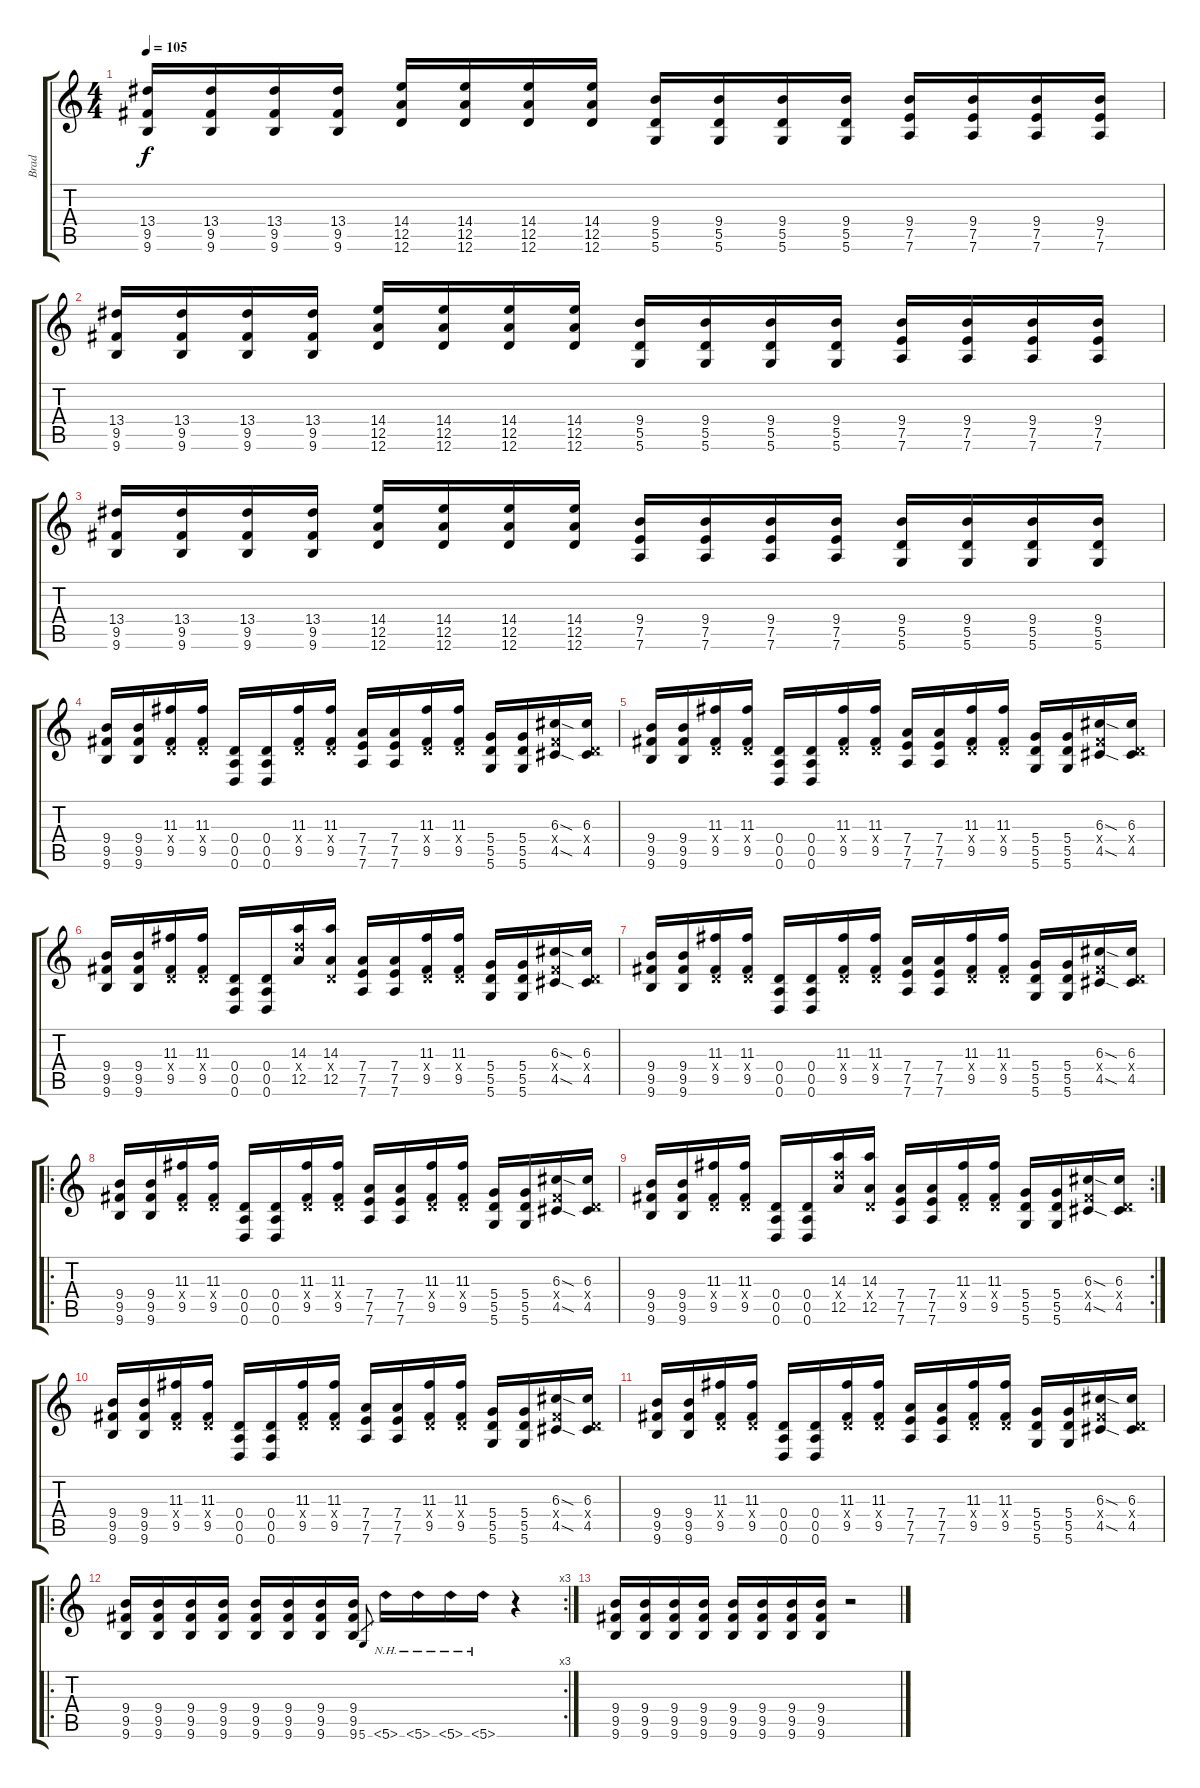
\track ("Brad" "Brad") {instrument distortionguitar}
\staff {score tabs}
\tuning (E4 B3 G3 D3 A2 D2) {hide}
\ts (4 4)
\tempo 105
\clef g2
\ks c
(13.4 9.5 9.6).16{dy f} (13.4 9.5 9.6).16 (13.4 9.5 9.6).16 (13.4 9.5 9.6).16 (14.4 12.5 12.6).16 (14.4 12.5 12.6).16 (14.4 12.5 12.6).16 (14.4 12.5 12.6).16 (9.4 5.5 5.6).16 (9.4 5.5 5.6).16 (9.4 5.5 5.6).16 (9.4 5.5 5.6).16 (9.4 7.5 7.6).16 (9.4 7.5 7.6).16 (9.4 7.5 7.6).16 (9.4 7.5 7.6).16 |
(13.4 9.5 9.6).16 (13.4 9.5 9.6).16 (13.4 9.5 9.6).16 (13.4 9.5 9.6).16 (14.4 12.5 12.6).16 (14.4 12.5 12.6).16 (14.4 12.5 12.6).16 (14.4 12.5 12.6).16 (9.4 5.5 5.6).16 (9.4 5.5 5.6).16 (9.4 5.5 5.6).16 (9.4 5.5 5.6).16 (9.4 7.5 7.6).16 (9.4 7.5 7.6).16 (9.4 7.5 7.6).16 (9.4 7.5 7.6).16 |
(13.4 9.5 9.6).16 (13.4 9.5 9.6).16 (13.4 9.5 9.6).16 (13.4 9.5 9.6).16 (14.4 12.5 12.6).16 (14.4 12.5 12.6).16 (14.4 12.5 12.6).16 (14.4 12.5 12.6).16 (9.4 7.5 7.6).16 (9.4 7.5 7.6).16 (9.4 7.5 7.6).16 (9.4 7.5 7.6).16 (9.4 5.5 5.6).16 (9.4 5.5 5.6).16 (9.4 5.5 5.6).16 (9.4 5.5 5.6).16 |
(9.4 9.5 9.6).16 (9.4 9.5 9.6).16 (11.3 0.4{x} 9.5).16 (11.3 0.4{x} 9.5).16 (0.4 0.5 0.6).16 (0.4 0.5 0.6).16 (11.3 0.4{x} 9.5).16 (11.3 0.4{x} 9.5).16 (7.4 7.5 7.6).16 (7.4 7.5 7.6).16 (11.3 0.4{x} 9.5).16 (11.3 0.4{x} 9.5).16 (5.4 5.5 5.6).16 (5.4 5.5 5.6).16 (6.3{sod} 4.4{x} 4.5{sod}).16 (6.3 0.4{x} 4.5).16 |
(9.4 9.5 9.6).16 (9.4 9.5 9.6).16 (11.3 0.4{x} 9.5).16 (11.3 0.4{x} 9.5).16 (0.4 0.5 0.6).16 (0.4 0.5 0.6).16 (11.3 0.4{x} 9.5).16 (11.3 0.4{x} 9.5).16 (7.4 7.5 7.6).16 (7.4 7.5 7.6).16 (11.3 0.4{x} 9.5).16 (11.3 0.4{x} 9.5).16 (5.4 5.5 5.6).16 (5.4 5.5 5.6).16 (6.3{sod} 4.4{x} 4.5{sod}).16 (6.3 0.4{x} 4.5).16 |
(9.4 9.5 9.6).16 (9.4 9.5 9.6).16 (11.3 0.4{x} 9.5).16 (11.3 0.4{x} 9.5).16 (0.4 0.5 0.6).16 (0.4 0.5 0.6).16 (14.3 12.4{x} 12.5).16 (14.3 0.4{x} 12.5).16 (7.4 7.5 7.6).16 (7.4 7.5 7.6).16 (11.3 0.4{x} 9.5).16 (11.3 0.4{x} 9.5).16 (5.4 5.5 5.6).16 (5.4 5.5 5.6).16 (6.3{sod} 4.4{x} 4.5{sod}).16 (6.3 0.4{x} 4.5).16 |
(9.4 9.5 9.6).16 (9.4 9.5 9.6).16 (11.3 0.4{x} 9.5).16 (11.3 0.4{x} 9.5).16 (0.4 0.5 0.6).16 (0.4 0.5 0.6).16 (11.3 0.4{x} 9.5).16 (11.3 0.4{x} 9.5).16 (7.4 7.5 7.6).16 (7.4 7.5 7.6).16 (11.3 0.4{x} 9.5).16 (11.3 0.4{x} 9.5).16 (5.4 5.5 5.6).16 (5.4 5.5 5.6).16 (6.3{sod} 4.4{x} 4.5{sod}).16 (6.3 0.4{x} 4.5).16 |
\ro
(9.4 9.5 9.6).16 (9.4 9.5 9.6).16 (11.3 0.4{x} 9.5).16 (11.3 0.4{x} 9.5).16 (0.4 0.5 0.6).16 (0.4 0.5 0.6).16 (11.3 0.4{x} 9.5).16 (11.3 0.4{x} 9.5).16 (7.4 7.5 7.6).16 (7.4 7.5 7.6).16 (11.3 0.4{x} 9.5).16 (11.3 0.4{x} 9.5).16 (5.4 5.5 5.6).16 (5.4 5.5 5.6).16 (6.3{sod} 4.4{x} 4.5{sod}).16 (6.3 0.4{x} 4.5).16 |
\rc 2
(9.4 9.5 9.6).16 (9.4 9.5 9.6).16 (11.3 0.4{x} 9.5).16 (11.3 0.4{x} 9.5).16 (0.4 0.5 0.6).16 (0.4 0.5 0.6).16 (14.3 12.4{x} 12.5).16 (14.3 0.4{x} 12.5).16 (7.4 7.5 7.6).16 (7.4 7.5 7.6).16 (11.3 0.4{x} 9.5).16 (11.3 0.4{x} 9.5).16 (5.4 5.5 5.6).16 (5.4 5.5 5.6).16 (6.3{sod} 4.4{x} 4.5{sod}).16 (6.3 0.4{x} 4.5).16 |
(9.4 9.5 9.6).16 (9.4 9.5 9.6).16 (11.3 0.4{x} 9.5).16 (11.3 0.4{x} 9.5).16 (0.4 0.5 0.6).16 (0.4 0.5 0.6).16 (11.3 0.4{x} 9.5).16 (11.3 0.4{x} 9.5).16 (7.4 7.5 7.6).16 (7.4 7.5 7.6).16 (11.3 0.4{x} 9.5).16 (11.3 0.4{x} 9.5).16 (5.4 5.5 5.6).16 (5.4 5.5 5.6).16 (6.3{sod} 4.4{x} 4.5{sod}).16 (6.3 0.4{x} 4.5).16 |
(9.4 9.5 9.6).16 (9.4 9.5 9.6).16 (11.3 0.4{x} 9.5).16 (11.3 0.4{x} 9.5).16 (0.4 0.5 0.6).16 (0.4 0.5 0.6).16 (11.3 0.4{x} 9.5).16 (11.3 0.4{x} 9.5).16 (7.4 7.5 7.6).16 (7.4 7.5 7.6).16 (11.3 0.4{x} 9.5).16 (11.3 0.4{x} 9.5).16 (5.4 5.5 5.6).16 (5.4 5.5 5.6).16 (6.3{sod} 4.4{x} 4.5{sod}).16 (6.3 0.4{x} 4.5).16 |
\ro
\rc 3
(9.4 9.5 9.6).16 (9.4 9.5 9.6).16 (9.4 9.5 9.6).16 (9.4 9.5 9.6).16 (9.4 9.5 9.6).16 (9.4 9.5 9.6).16 (9.4 9.5 9.6).16 (9.4 9.5 9.6).16 5.6.8{gr} 5.6{nh}.16 5.6{nh}.16 5.6{nh}.16 5.6{nh}.16 r.4 |
(9.4 9.5 9.6).16 (9.4 9.5 9.6).16 (9.4 9.5 9.6).16 (9.4 9.5 9.6).16 (9.4 9.5 9.6).16 (9.4 9.5 9.6).16 (9.4 9.5 9.6).16 (9.4 9.5 9.6).16 r.2
